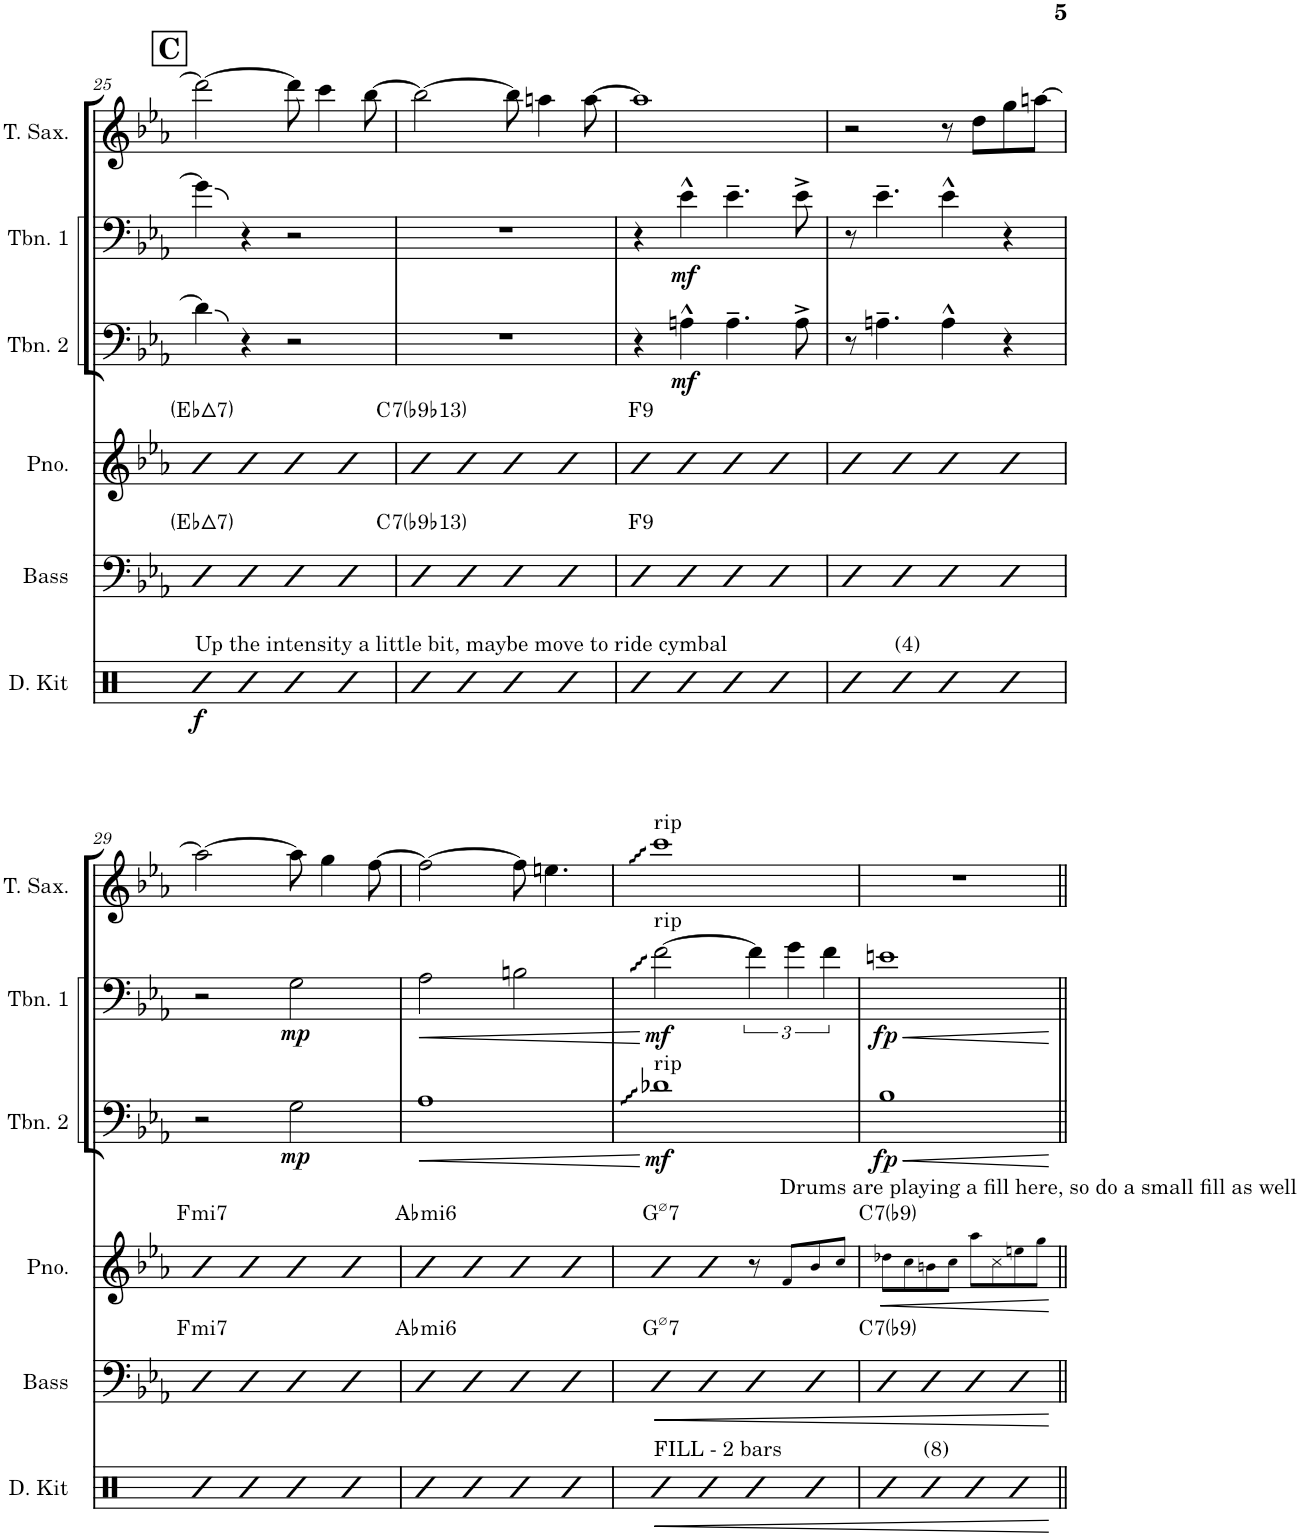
**kern	**dynam	**kern	**harte	**kern	**dynam	**harte	**kern	**dynam	**kern	**dynam	**kern
*part6	*part6	*part5	*part5	*part4	*part4	*part4	*part3	*part3	*part2	*part2	*part1
*staff6	*staff6	*staff5	*	*staff4	*staff4	*	*staff3	*staff3	*staff2	*staff2	*staff1
*I"Drum Kit	*	*I"Acoustic Bass	*	*I"Piano	*	*	*I"Trombone 2	*	*I"Trombone 1	*	*I"Tenor Sax
*I'D. Kit	*	*I'Bass	*	*I'Pno.	*	*	*I'Tbn. 2	*	*I'Tbn. 1	*	*I'T. Sax.
!!LO:PB:g=z
*clefX	*	*clefF4	*	*clefG2	*	*	*clefF4	*	*clefF4	*	*clefG2
*	*	*Trd7c12	*	*	*	*	*	*	*	*	*Trd8c14
*k[]	*	*k[b-e-a-]	*	*k[b-e-a-]	*	*	*k[b-e-a-]	*	*k[b-e-a-]	*	*k[b-e-a-]
*M4/4	*	*M4/4	*	*M4/4	*	*	*M4/4	*	*M4/4	*	*M4/4
!!LO:REH:place=s1:a:B:cj:fs=14:t=C
=25	=25	=25	=25	=25	=25	=25	=25	=25	=25	=25	=25
!LO:TX:a:t=Up the intensity a little bit, maybe move to ride cymbal	!	!	!	!	!	!	!	!	!	!	!
!	!LO:DY:b	!	!LO:H:kt=7	!	!	!LO:H:kt=7	!	!	!	!	!
4R	f	4bb-	Eb:maj7	4b-	.	Eb:maj7	4d\]	.	4g\]	.	2ddd\_
4R	.	4bb-	.	4b-	.	.	4r	.	4r	.	.
4R	.	4bb-	.	4b-	.	.	2r	.	2r	.	8ddd\]
.	.	.	.	.	.	.	.	.	.	.	4ccc\
4R	.	4bb-	.	4b-	.	.	.	.	.	.	.
.	.	.	.	.	.	.	.	.	.	.	[8bb-\
=26	=26	=26	=26	=26	=26	=26	=26	=26	=26	=26	=26
!	!	!	!LO:H:kt=7	!	!	!LO:H:kt=7	!	!	!	!	!
4R	.	4bb-	C:7(b9,b13)	4b-	.	C:7(b9,b13)	1r	.	1r	.	2bb-\_
4R	.	4bb-	.	4b-	.	.	.	.	.	.	.
4R	.	4bb-	.	4b-	.	.	.	.	.	.	8bb-\]
.	.	.	.	.	.	.	.	.	.	.	4aan\
4R	.	4bb-	.	4b-	.	.	.	.	.	.	.
.	.	.	.	.	.	.	.	.	.	.	[8aa\
=27	=27	=27	=27	=27	=27	=27	=27	=27	=27	=27	=27
!	!	!	!LO:H:kt=9	!	!	!LO:H:kt=9	!	!	!	!	!
4R	.	4bb-	F:9	4b-	.	F:9	4r	.	4r	.	1aa]
!	!	!	!	!	!	!	!	!LO:DY:b	!	!LO:DY:b	!
4R	.	4bb-	.	4b-	.	.	4An'^^\	mf	4e-'^^\	mf	.
4R	.	4bb-	.	4b-	.	.	4.A~\	.	4.e-~\	.	.
4R	.	4bb-	.	4b-	.	.	.	.	.	.	.
.	.	.	.	.	.	.	8A^\	.	8e-^\	.	.
=28	=28	=28	=28	=28	=28	=28	=28	=28	=28	=28	=28
4R	.	4bb-	.	4b-	.	.	8r	.	8r	.	2r
.	.	.	.	.	.	.	4.An~\	.	4.e-~\	.	.
!LO:TX:a:t=(4)	!	!	!	!	!	!	!	!	!	!	!
4R	.	4bb-	.	4b-	.	.	.	.	.	.	.
4R	.	4bb-	.	4b-	.	.	4A'^^\	.	4e-'^^\	.	8r
.	.	.	.	.	.	.	.	.	.	.	8dd\L
4R	.	4bb-	.	4b-	.	.	4r	.	4r	.	8gg\
.	.	.	.	.	.	.	.	.	.	.	[8aan\J
!!LO:LB:g=z
=29	=29	=29	=29	=29	=29	=29	=29	=29	=29	=29	=29
!	!	!	!LO:H:kt=mi7	!	!	!LO:H:kt=mi7	!	!	!	!	!
4R	.	4bb-	F:min7	4b-	.	F:min7	2r	.	2r	.	2aa\_
4R	.	4bb-	.	4b-	.	.	.	.	.	.	.
!	!	!	!	!	!	!	!	!LO:DY:b	!	!LO:DY:b	!
4R	.	4bb-	.	4b-	.	.	2G\	mp	2G\	mp	8aa\]
.	.	.	.	.	.	.	.	.	.	.	4gg\
4R	.	4bb-	.	4b-	.	.	.	.	.	.	.
.	.	.	.	.	.	.	.	.	.	.	[8ff\
=30	=30	=30	=30	=30	=30	=30	=30	=30	=30	=30	=30
!	!	!	!LO:H:kt=mi6	!	!	!LO:H:kt=mi6	!	!LO:HP:b	!	!LO:HP:b	!
4R	.	4bb-	Ab:min6	4b-	.	Ab:min6	1A-	<	2A-\	<	2ff\_
4R	.	4bb-	.	4b-	.	.	.	.	.	.	.
4R	.	4bb-	.	4b-	.	.	.	.	2Bn\	.	8ff\]
.	.	.	.	.	.	.	.	.	.	.	4.een\
4R	.	4bb-	.	4b-	.	.	.	.	.	.	.
=31	=31	=31	=31	=31	=31	=31	=31	=31	=31	=31	=31
!	!	!	!	!	!	!	!	!	!	!	!LO:TX:a:t=rip
!	!	!	!	!	!	!	!	!	!LO:TX:a:t=rip	!	!
!	!	!	!	!	!	!	!LO:TX:a:t=rip	!	!	!	!
!LO:TX:a:t=FILL - 2 bars	!	!	!	!	!	!	!	!	!	!	!
!	!	!	!LO:H:kt=7	!	!	!LO:H:kt=7	!	!LO:DY:b	!	!LO:DY:b	!
4R	.	4D	G:hdim7	4b-	.	G:hdim7	1d-X	mf	[2f\	mf	1ccc
4R	.	4D	.	4b-	.	.	.	.	.	.	.
4R	.	4D	.	8r	.	.	.	.	6f\]	.	.
!	!	!	!	!LO:TX:a:t=Drums are playing a fill here, so do a small fill as well	!	!	!	!	!	!	!
.	.	.	.	8f/L	.	.	.	.	.	.	.
.	.	.	.	.	.	.	.	.	6g\	.	.
4R	.	4D	.	8b-/	.	.	.	.	.	.	.
.	.	.	.	.	.	.	.	.	6f\	.	.
.	.	.	.	8cc/J	.	.	.	.	.	.	.
=32	=32	=32	=32	=32	=32	=32	=32	=32	=32	=32	=32
!	!	!	!LO:H:kt=7	!	!LO:HP:b	!LO:H:kt=7	!	!LO:DY:b	!	!LO:DY:b	!
4R	.	4D	C:7(b9)	8dd-X\L	<	C:7(b9)	1B-	fp	1en	fp	1r
.	.	.	.	8cc\	.	.	.	.	.	.	.
!LO:TX:a:t=(8)	!	!	!	!	!	!	!	!	!	!	!
4R	.	4D	.	8bn\	.	.	.	.	.	.	.
.	.	.	.	8cc\J	.	.	.	.	.	.	.
4R	.	4D	.	8aa-\L	.	.	.	.	.	.	.
.	.	.	.	8cc\	.	.	.	.	.	.	.
4R	.	4D	.	8een\	.	.	.	.	.	.	.
.	.	.	.	8gg\J	.	.	.	.	.	.	.
.	.	.	.	.	[	.	.	[	.	[	.
=||	=||	=||	=||	=||	=||	=||	=||	=||	=||	=||	=||
*-	*-	*-	*-	*-	*-	*-	*-	*-	*-	*-	*-
